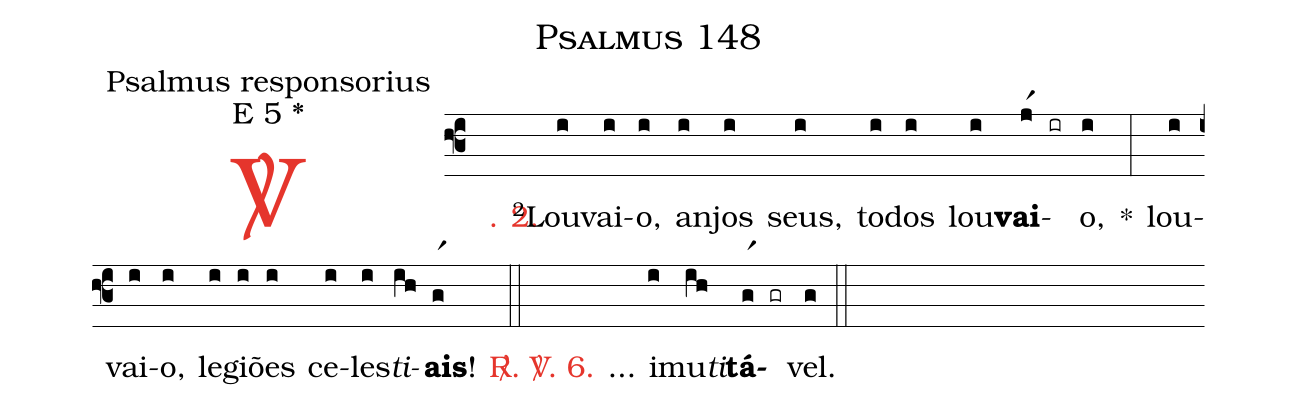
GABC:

name: Psalmus 148;
office-part: Psalmus responsorius;
mode: E 5 *;
%%
(f3)

<c><sp>V/</sp>. 2.</c>() <v>\VSup{2}</v>Lou(i)vai-(i)o,(i) an(i)jos(i) seus,(i) to(i)dos(i) lou(i)<b>vai</b>-(jr1)(ir)o,(i) *(:) lou(i)vai-(i)o,(i) le(i)gi(i)ões(i) ce(i)les(i)<i>ti</i>(ih)<b>ais</b>!(gr1)

<c><sp>R/</sp>.</c>(::)

<nlba><c><sp>V/</sp>. 6.</c> ...() i</nlba>(i)mu<i>ti</i>(ih)<b>tá</b>(gr1)(gr)vel.(g)

(::)
